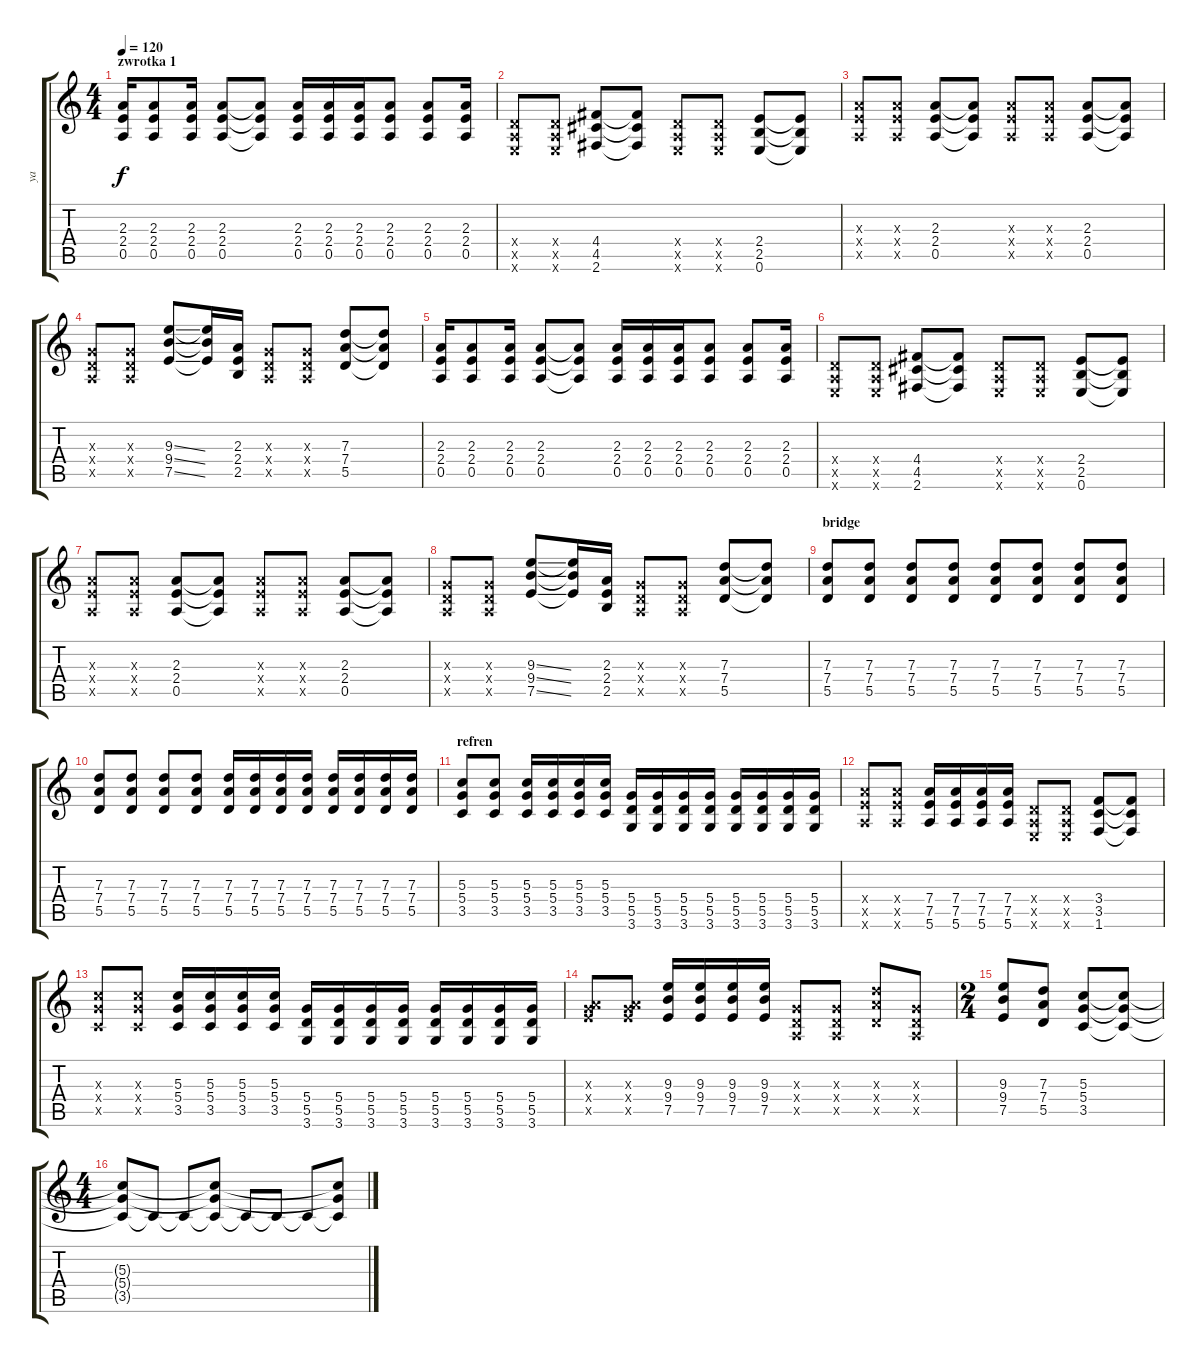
\track ("ya" "ya") {instrument overdrivenguitar}
\staff {score tabs}
\tuning (E4 B3 G3 D3 A2 E2) {hide}
\ts (4 4)
\section ("" "zwrotka 1")
\tempo 120
\clef g2
\ks c
(2.3 2.4 0.5).16{dy f} (2.3 2.4 0.5).8 (2.3 2.4 0.5).16 (2.3 2.4 0.5).8 (2.3{t} 2.4{t} 0.5{t}).8 (2.3 2.4 0.5).16 (2.3 2.4 0.5).16 (2.3 2.4 0.5).16 (2.3 2.4 0.5).8 (2.3 2.4 0.5).8 (2.3 2.4 0.5).16 |
(0.4{x} 0.5{x} 0.6{x}).8 (0.4{x} 0.5{x} 0.6{x}).8 (4.4 4.5 2.6).8 (4.4{t} 4.5{t} 2.6{t}).8 (0.4{x} 0.5{x} 0.6{x}).8 (0.4{x} 0.5{x} 0.6{x}).8 (2.4 2.5 0.6).8 (2.4{t} 2.5{t} 0.6{t}).8 |
(2.3{x} 2.4{x} 0.5{x}).8 (2.3{x} 2.4{x} 0.5{x}).8 (2.3 2.4 0.5).8 (2.3{t} 2.4{t} 0.5{t}).8 (2.3{x} 2.4{x} 0.5{x}).8 (2.3{x} 2.4{x} 0.5{x}).8 (2.3 2.4 0.5).8 (2.3{t} 2.4{t} 0.5{t}).8 |
(0.3{x} 0.4{x} 0.5{x}).8 (0.3{x} 0.4{x} 0.5{x}).8 (9.3{ss} 9.4{ss} 7.5{ss}).8 (9.3{t} 9.4{t} 7.5{t}).16 (2.3 2.4 2.5).16 (0.3{x} 0.4{x} 0.5{x}).8 (0.3{x} 0.4{x} 0.5{x}).8 (7.3 7.4 5.5).8 (7.3{t} 7.4{t} 5.5{t}).8 |
(2.3 2.4 0.5).16 (2.3 2.4 0.5).8 (2.3 2.4 0.5).16 (2.3 2.4 0.5).8 (2.3{t} 2.4{t} 0.5{t}).8 (2.3 2.4 0.5).16 (2.3 2.4 0.5).16 (2.3 2.4 0.5).16 (2.3 2.4 0.5).8 (2.3 2.4 0.5).8 (2.3 2.4 0.5).16 |
(0.4{x} 0.5{x} 0.6{x}).8 (0.4{x} 0.5{x} 0.6{x}).8 (4.4 4.5 2.6).8 (4.4{t} 4.5{t} 2.6{t}).8 (0.4{x} 0.5{x} 0.6{x}).8 (0.4{x} 0.5{x} 0.6{x}).8 (2.4 2.5 0.6).8 (2.4{t} 2.5{t} 0.6{t}).8 |
(2.3{x} 2.4{x} 0.5{x}).8 (2.3{x} 2.4{x} 0.5{x}).8 (2.3 2.4 0.5).8 (2.3{t} 2.4{t} 0.5{t}).8 (2.3{x} 2.4{x} 0.5{x}).8 (2.3{x} 2.4{x} 0.5{x}).8 (2.3 2.4 0.5).8 (2.3{t} 2.4{t} 0.5{t}).8 |
(0.3{x} 0.4{x} 0.5{x}).8 (0.3{x} 0.4{x} 0.5{x}).8 (9.3{ss} 9.4{ss} 7.5{ss}).8 (9.3{t} 9.4{t} 7.5{t}).16 (2.3 2.4 2.5).16 (0.3{x} 0.4{x} 0.5{x}).8 (0.3{x} 0.4{x} 0.5{x}).8 (7.3 7.4 5.5).8 (7.3{t} 7.4{t} 5.5{t}).8 |
\section ("" "bridge")
(7.3 7.4 5.5).8 (7.3 7.4 5.5).8 (7.3 7.4 5.5).8 (7.3 7.4 5.5).8 (7.3 7.4 5.5).8 (7.3 7.4 5.5).8 (7.3 7.4 5.5).8 (7.3 7.4 5.5).8 |
(7.3 7.4 5.5).8 (7.3 7.4 5.5).8 (7.3 7.4 5.5).8 (7.3 7.4 5.5).8 (7.3 7.4 5.5).16 (7.3 7.4 5.5).16 (7.3 7.4 5.5).16 (7.3 7.4 5.5).16 (7.3 7.4 5.5).16 (7.3 7.4 5.5).16 (7.3 7.4 5.5).16 (7.3 7.4 5.5).16 |
\section ("" "refren")
(5.3 5.4 3.5).8 (5.3 5.4 3.5).8 (5.3 5.4 3.5).16 (5.3 5.4 3.5).16 (5.3 5.4 3.5).16 (5.3 5.4 3.5).16 (5.4 5.5 3.6).16 (5.4 5.5 3.6).16 (5.4 5.5 3.6).16 (5.4 5.5 3.6).16 (5.4 5.5 3.6).16 (5.4 5.5 3.6).16 (5.4 5.5 3.6).16 (5.4 5.5 3.6).16 |
(7.4{x} 7.5{x} 5.6{x}).8 (7.4{x} 7.5{x} 5.6{x}).8 (7.4 7.5 5.6).16 (7.4 7.5 5.6).16 (7.4 7.5 5.6).16 (7.4 7.5 5.6).16 (0.4{x} 0.5{x} 0.6{x}).8 (0.4{x} 0.5{x} 0.6{x}).8 (3.4 3.5 1.6).8 (3.4{t} 3.5{t} 1.6{t}).8 |
(5.3{x} 5.4{x} 3.5{x}).8 (5.3{x} 5.4{x} 3.5{x}).8 (5.3 5.4 3.5).16 (5.3 5.4 3.5).16 (5.3 5.4 3.5).16 (5.3 5.4 3.5).16 (5.4 5.5 3.6).16 (5.4 5.5 3.6).16 (5.4 5.5 3.6).16 (5.4 5.5 3.6).16 (5.4 5.5 3.6).16 (5.4 5.5 3.6).16 (5.4 5.5 3.6).16 (5.4 5.5 3.6).16 |
(0.3{x} 7.4{x} 7.5{x}).8 (0.3{x} 7.4{x} 7.5{x}).8 (9.3 9.4 7.5).16 (9.3 9.4 7.5).16 (9.3 9.4 7.5).16 (9.3 9.4 7.5).16 (0.3{x} 0.4{x} 0.5{x}).8 (0.3{x} 0.4{x} 0.5{x}).8 (7.3{x} 7.4{x} 5.5{x}).8 (0.3{x} 0.4{x} 0.5{x}).8 |
\ts (2 4)
(9.3 9.4 7.5).8 (7.3 7.4 5.5).8 (5.3 5.4 3.5).8 (5.3{t} 5.4{t} 3.5{t}).8 |
\ts (4 4)
(5.3{t} 5.4{t} 3.5{t}).8 3.5{t}.8 3.5{t}.8 (5.3{t} 5.4{t} 3.5{t}).8 3.5{t}.8 3.5{t}.8 3.5{t}.8 (5.3{t} 5.4{t} 3.5{t}).8
